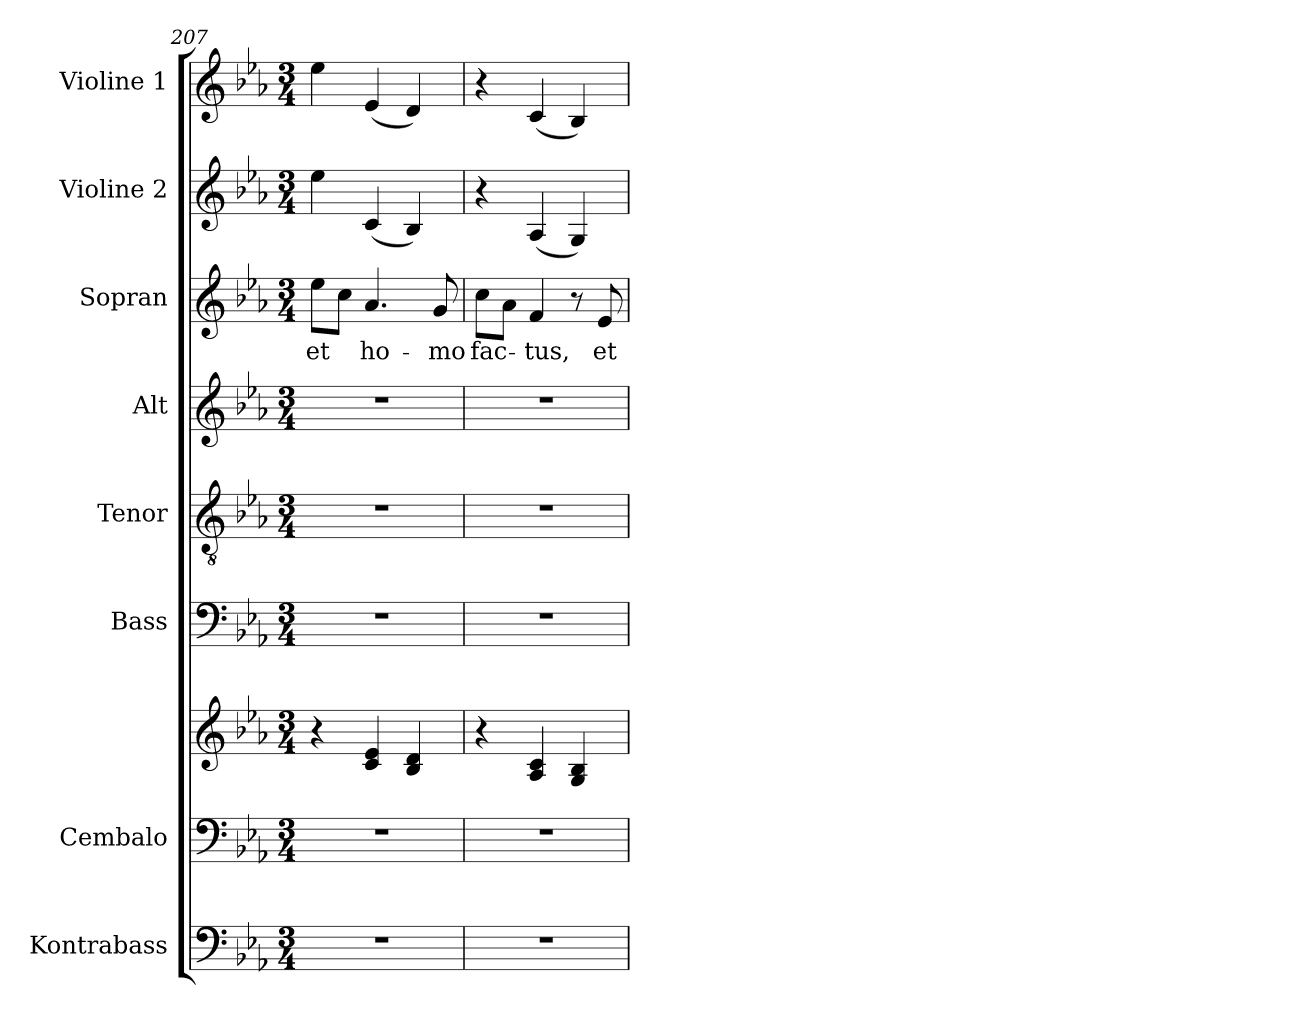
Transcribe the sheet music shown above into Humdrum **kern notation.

**kern	**kern	**kern	**kern	**kern	**kern	**kern	**text	**kern	**kern
*part8	*part7	*part7	*part6	*part5	*part4	*part3	*part3	*part2	*part1
*staff9	*staff8	*staff7	*staff6	*staff5	*staff4	*staff3	*staff3	*staff2	*staff1
*I"Kontrabass	*I"Cembalo	*	*I"Bass	*I"Tenor	*I"Alt	*I"Sopran	*	*I"Violine 2	*I"Violine 1
*I'Kb.	*I'Cemb.	*	*I'B.	*I'T.	*I'A.	*I'S.	*	*I'Vl. 2	*I'Vl. 1
*clefF4	*clefF4	*clefG2	*clefF4	*clefGv2	*clefG2	*clefG2	*	*clefG2	*clefG2
*ITrd7c12	*	*	*	*	*	*	*	*	*
*k[b-e-a-]	*k[b-e-a-]	*k[b-e-a-]	*k[b-e-a-]	*k[b-e-a-]	*k[b-e-a-]	*k[b-e-a-]	*	*k[b-e-a-]	*k[b-e-a-]
*E-:	*E-:	*E-:	*E-:	*E-:	*E-:	*E-:	*	*E-:	*E-:
*M3/4	*M3/4	*M3/4	*M3/4	*M3/4	*M3/4	*M3/4	*	*M3/4	*M3/4
=207	=207	=207	=207	=207	=207	=207	=207	=207	=207
!	!	!	!	!	!	!	!LO:LY:b	!	!
2.r	2.r	4r	2.r	2.r	2.r	8ee-\L	et	4ee-\	4ee-\
.	.	.	.	.	.	8cc\J	.	.	.
!	!	!	!	!	!	!	!LO:LY:b	!	!
.	.	4c/ 4e-/	.	.	.	4.a-/	ho-	(<4c/	(<4e-/
.	.	4B-/ 4d/	.	.	.	.	.	4B-/)	4d/)
!	!	!	!	!	!	!	!LO:LY:b	!	!
.	.	.	.	.	.	8g/	-mo	.	.
=208	=208	=208	=208	=208	=208	=208	=208	=208	=208
!	!	!	!	!	!	!	!LO:LY:b	!	!
2.r	2.r	4r	2.r	2.r	2.r	8cc\L	fac-	4r	4r
.	.	.	.	.	.	8a-\J	.	.	.
!	!	!	!	!	!	!	!LO:LY:b	!	!
.	.	4A-/ 4c/	.	.	.	4f/	-tus,	(<4A-/	(<4c/
.	.	4G/ 4B-/	.	.	.	8r	.	4G/)	4B-/)
!	!	!	!	!	!	!	!LO:LY:b	!	!
.	.	.	.	.	.	8e-/	et	.	.
=	=	=	=	=	=	=	=	=	=
*-	*-	*-	*-	*-	*-	*-	*-	*-	*-
